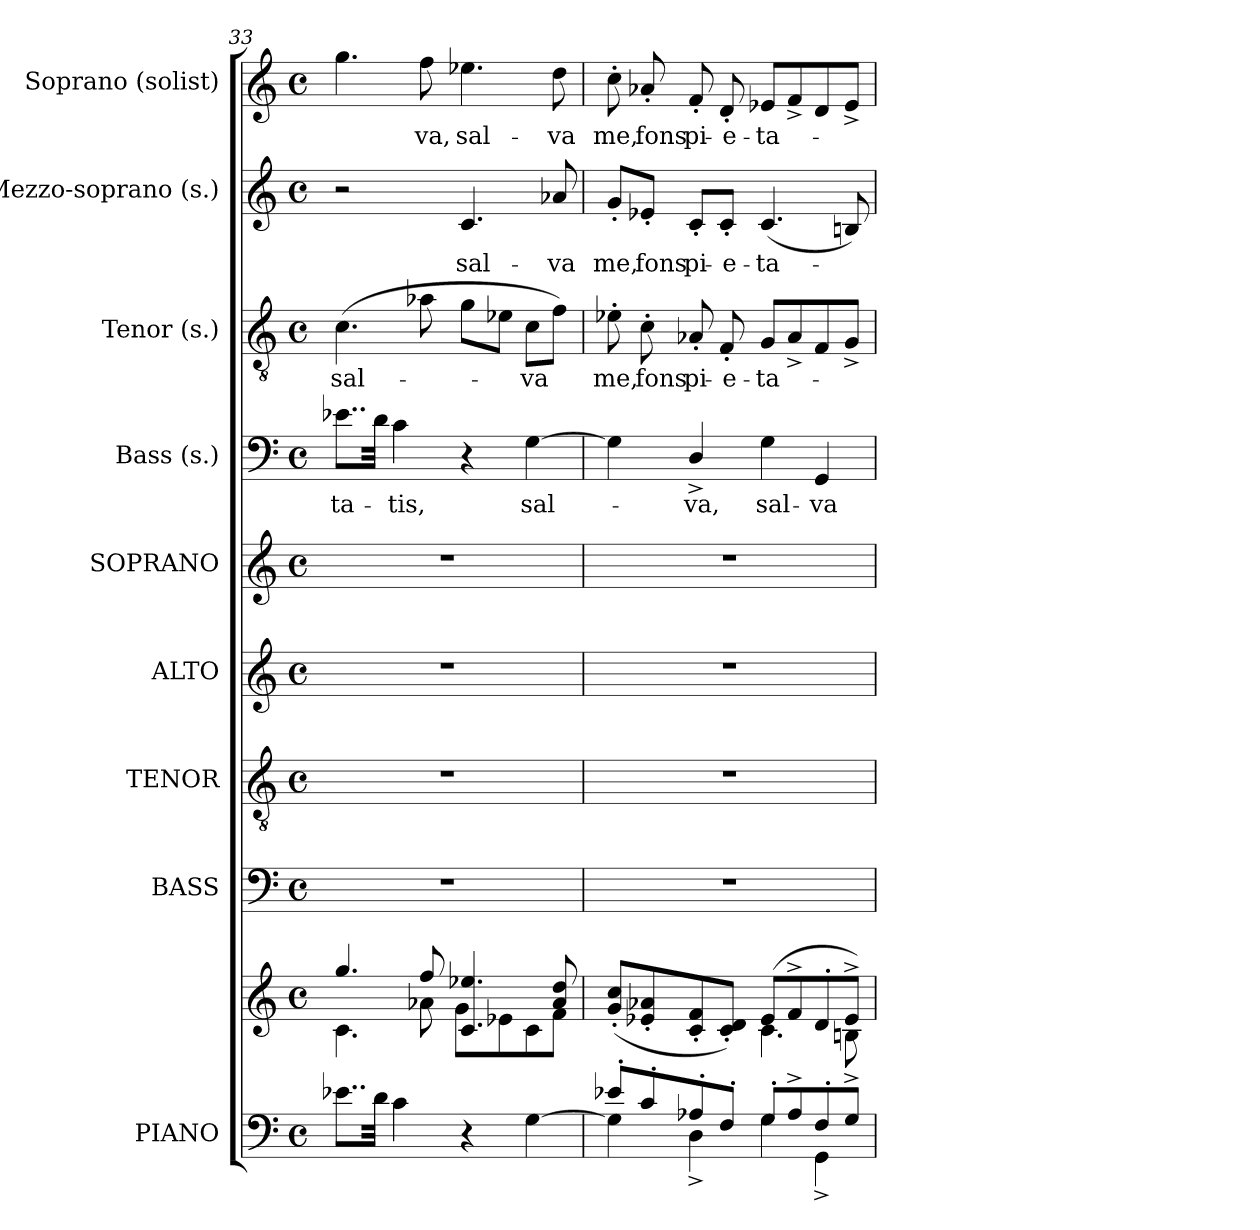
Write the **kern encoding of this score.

**kern	**kern	**kern	**kern	**kern	**kern	**kern	**text	**kern	**text	**kern	**text	**kern	**text
*part9	*part9	*part8	*part7	*part6	*part5	*part4	*part4	*part3	*part3	*part2	*part2	*part1	*part1
*staff10	*staff9	*staff8	*staff7	*staff6	*staff5	*staff4	*staff4	*staff3	*staff3	*staff2	*staff2	*staff1	*staff1
*I"PIANO	*	*I"BASS	*I"TENOR	*I"ALTO	*I"SOPRANO	*I"Bass (s.)	*	*I"Tenor (s.)	*	*I"Mezzo-soprano (s.)	*	*I"Soprano (solist)	*
*I'Pno.	*	*I'B.	*I'T.	*I'A.	*I'S.	*I'B.	*	*I'T.	*	*I'M-S.	*	*I'S.	*
*clefF4	*clefG2	*clefF4	*clefGv2	*clefG2	*clefG2	*clefF4	*	*clefGv2	*	*clefG2	*	*clefG2	*
*	*	*	*ITrd7c12	*	*	*	*	*ITrd7c12	*	*	*	*	*
*k[]	*k[]	*k[]	*k[]	*k[]	*k[]	*k[]	*	*k[]	*	*k[]	*	*k[]	*
*M4/4	*M4/4	*M4/4	*M4/4	*M4/4	*M4/4	*M4/4	*	*M4/4	*	*M4/4	*	*M4/4	*
*met(c)	*met(c)	*met(c)	*met(c)	*met(c)	*met(c)	*met(c)	*	*met(c)	*	*met(c)	*	*met(c)	*
=33	=33	=33	=33	=33	=33	=33	=33	=33	=33	=33	=33	=33	=33
*	*^	*	*	*	*	*	*	*	*	*	*	*	*
!	!	!	!	!	!	!	!	!LO:LY:b:color=#000000	!	!	!	!	!	!
!	!	!	!	!	!	!	!	!	!	!LO:LY:b:color=#000000	!	!	!	!
8..e-Xi\L	4.ggi/	4.ci\	1r	1r	1r	1r	8..e-Xi\L	-ta-	(4.Ci\	sal-	2r	.	4.ggi\	.
32di\Jkk	.	.	.	.	.	.	32di\Jkk	.	.	.	.	.	.	.
!	!	!	!	!	!	!	!	!LO:LY:b:color=#000000	!	!	!	!	!	!
4ci\	.	.	.	.	.	.	4ci\	-tis,	.	.	.	.	.	.
!	!	!	!	!	!	!	!	!	!	!	!	!	!	!LO:LY:b:color=#000000
.	8ffi/	8a-Xi\	.	.	.	.	.	.	8A-Xi\	.	.	.	8ffi\	-va,
!	!	!	!	!	!	!	!	!	!	!	!	!LO:LY:b:color=#000000	!	!
!	!	!	!	!	!	!	!	!	!	!	!	!	!	!LO:LY:b:color=#000000
4r	4.ci/ 4.ee-Xi	8gi\L	.	.	.	.	4r	.	8Gi\L	.	4.ci/	sal-	4.ee-Xi\	sal-
.	.	8e-Xi\	.	.	.	.	.	.	8E-Xi\J	.	.	.	.	.
!	!	!	!	!	!	!	!	!LO:LY:b:color=#000000	!	!	!	!	!	!
!	!	!	!	!	!	!	!	!	!	!LO:LY:b:color=#000000	!	!	!	!
[4Gi\	.	8ci\	.	.	.	.	[4Gi\	sal-	8Ci\L	-va	.	.	.	.
!	!	!	!	!	!	!	!	!	!	!	!	!LO:LY:b:color=#000000	!	!
!	!	!	!	!	!	!	!	!	!	!	!	!	!	!LO:LY:b:color=#000000
.	8a-i/ 8ddi	8fi\J	.	.	.	.	.	.	8Fi\J)	.	8a-Xi/	-va	8ddi\	-va
=34	=34	=34	=34	=34	=34	=34	=34	=34	=34	=34	=34	=34	=34	=34
*^	*	*	*	*	*	*	*	*	*	*	*	*	*	*
!	!	!	!	!	!	!	!	!	!	!	!LO:LY:b:color=#000000	!	!	!	!
!	!	!	!	!	!	!	!	!	!	!	!	!	!LO:LY:b:color=#000000	!	!
!	!	!	!	!	!	!	!	!	!	!	!	!	!	!	!LO:LY:b:color=#000000
8e-X'i/L	4Gi\]	(8gi/' 8cci'L	2ryy	1r	1r	1r	1r	4Gi\]	.	8E-X'i\	me,	8g'i/L	me,	8cc'i\	me,
!	!	!	!	!	!	!	!	!	!	!	!LO:LY:b:color=#000000	!	!	!	!
!	!	!	!	!	!	!	!	!	!	!	!	!	!LO:LY:b:color=#000000	!	!
!	!	!	!	!	!	!	!	!	!	!	!	!	!	!	!LO:LY:b:color=#000000
8c'i/	.	8e-Xi/' 8a-Xi'	.	.	.	.	.	.	.	8C'i\	fons	8e-X'i/J	fons	8a-X'i/	fons
!	!	!	!	!	!	!	!	!	!LO:LY:b:color=#000000	!	!	!	!	!	!
!	!	!	!	!	!	!	!	!	!	!	!LO:LY:b:color=#000000	!	!	!	!
!	!	!	!	!	!	!	!	!	!	!	!	!	!LO:LY:b:color=#000000	!	!
!	!	!	!	!	!	!	!	!	!	!	!	!	!	!	!LO:LY:b:color=#000000
8A-X'i/	4D^i\	8ci/' 8fi'	.	.	.	.	.	4D^i/	-va,	8AA-X'i/	pi-	8c'i/L	pi-	8f'i/	pi-
!	!	!	!	!	!	!	!	!	!	!	!LO:LY:b:color=#000000	!	!	!	!
!	!	!	!	!	!	!	!	!	!	!	!	!	!LO:LY:b:color=#000000	!	!
!	!	!	!	!	!	!	!	!	!	!	!	!	!	!	!LO:LY:b:color=#000000
8F'i/J	.	8ci/' 8di'J)	.	.	.	.	.	.	.	8FF'i/	-e-	8c'i/J	-e-	8d'i/	-e-
!	!	!	!	!	!	!	!	!	!LO:LY:b:color=#000000	!	!	!	!	!	!
!	!	!	!	!	!	!	!	!	!	!	!LO:LY:b:color=#000000	!	!	!	!
!	!	!	!	!	!	!	!	!	!	!	!	!	!LO:LY:b:color=#000000	!	!
!	!	!	!	!	!	!	!	!	!	!	!	!	!	!	!LO:LY:b:color=#000000
8G'i/L	4Gi\	(8e-i/L	4.ci\	.	.	.	.	4Gi\	sal-	8GGi/L	-ta-	(4.ci/	-ta-	8e-Xi/L	-ta-
8A-^i/	.	8f^i/	.	.	.	.	.	.	.	8AA-^i/	.	.	.	8f^i/	.
!	!	!	!	!	!	!	!	!	!LO:LY:b:color=#000000	!	!	!	!	!	!
8F'i/	4GG^i\	8d'i/	.	.	.	.	.	4GGi/	-va-	8FFi/	.	.	.	8di/	.
8G^i/J	.	8e-^i/J)	8Bni\	.	.	.	.	.	.	8GG^i/J	.	8Bni/)	.	8e-^i/J	.
*v	*v	*	*	*	*	*	*	*	*	*	*	*	*	*	*
*	*v	*v	*	*	*	*	*	*	*	*	*	*	*	*
=	=	=	=	=	=	=	=	=	=	=	=	=	=
*-	*-	*-	*-	*-	*-	*-	*-	*-	*-	*-	*-	*-	*-
